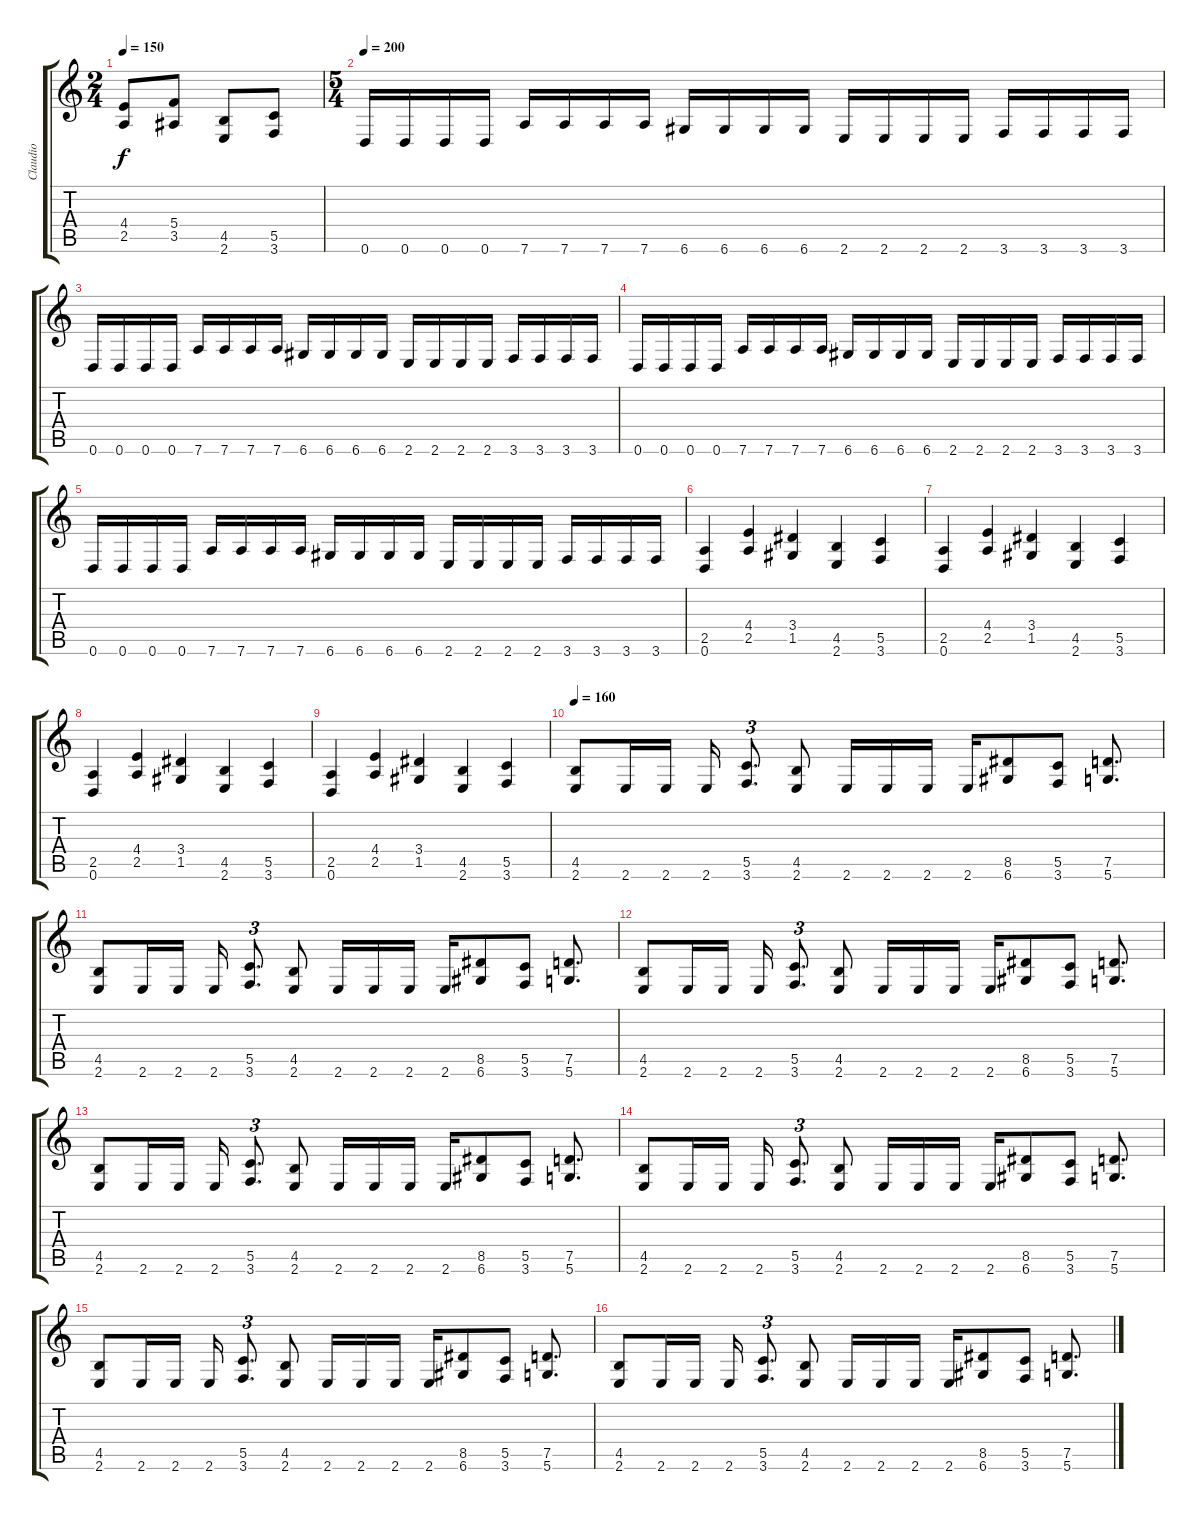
\track ("Claudio" "Claudio") {instrument distortionguitar}
\staff {score tabs}
\tuning (D4 A3 F3 C3 G2 D2) {hide}
\ts (2 4)
\tempo 150
\clef g2
\ks c
(4.4 2.5).8{dy f} (5.4 3.5).8 (4.5 2.6).8 (5.5 3.6).8 |
\ts (5 4)
\tempo 200
0.6.16 0.6.16 0.6.16 0.6.16 7.6.16 7.6.16 7.6.16 7.6.16 6.6.16 6.6.16 6.6.16 6.6.16 2.6.16 2.6.16 2.6.16 2.6.16 3.6.16 3.6.16 3.6.16 3.6.16 |
0.6.16 0.6.16 0.6.16 0.6.16 7.6.16 7.6.16 7.6.16 7.6.16 6.6.16 6.6.16 6.6.16 6.6.16 2.6.16 2.6.16 2.6.16 2.6.16 3.6.16 3.6.16 3.6.16 3.6.16 |
0.6.16 0.6.16 0.6.16 0.6.16 7.6.16 7.6.16 7.6.16 7.6.16 6.6.16 6.6.16 6.6.16 6.6.16 2.6.16 2.6.16 2.6.16 2.6.16 3.6.16 3.6.16 3.6.16 3.6.16 |
0.6.16 0.6.16 0.6.16 0.6.16 7.6.16 7.6.16 7.6.16 7.6.16 6.6.16 6.6.16 6.6.16 6.6.16 2.6.16 2.6.16 2.6.16 2.6.16 3.6.16 3.6.16 3.6.16 3.6.16 |
(2.5 0.6).4 (4.4 2.5).4 (3.4 1.5).4 (4.5 2.6).4 (5.5 3.6).4 |
(2.5 0.6).4 (4.4 2.5).4 (3.4 1.5).4 (4.5 2.6).4 (5.5 3.6).4 |
(2.5 0.6).4 (4.4 2.5).4 (3.4 1.5).4 (4.5 2.6).4 (5.5 3.6).4 |
(2.5 0.6).4 (4.4 2.5).4 (3.4 1.5).4 (4.5 2.6).4 (5.5 3.6).4 |
\tempo 160
(4.5 2.6).8 2.6.16 2.6.16 2.6.16 (5.5 3.6).8{d tu (3 2)} (4.5 2.6).8 2.6.16 2.6.16 2.6.16 2.6.16 (8.5 6.6).8 (5.5 3.6).8 (7.5 5.6).8{d} |
(4.5 2.6).8 2.6.16 2.6.16 2.6.16 (5.5 3.6).8{d tu (3 2)} (4.5 2.6).8 2.6.16 2.6.16 2.6.16 2.6.16 (8.5 6.6).8 (5.5 3.6).8 (7.5 5.6).8{d} |
(4.5 2.6).8 2.6.16 2.6.16 2.6.16 (5.5 3.6).8{d tu (3 2)} (4.5 2.6).8 2.6.16 2.6.16 2.6.16 2.6.16 (8.5 6.6).8 (5.5 3.6).8 (7.5 5.6).8{d} |
(4.5 2.6).8 2.6.16 2.6.16 2.6.16 (5.5 3.6).8{d tu (3 2)} (4.5 2.6).8 2.6.16 2.6.16 2.6.16 2.6.16 (8.5 6.6).8 (5.5 3.6).8 (7.5 5.6).8{d} |
(4.5 2.6).8 2.6.16 2.6.16 2.6.16 (5.5 3.6).8{d tu (3 2)} (4.5 2.6).8 2.6.16 2.6.16 2.6.16 2.6.16 (8.5 6.6).8 (5.5 3.6).8 (7.5 5.6).8{d} |
(4.5 2.6).8 2.6.16 2.6.16 2.6.16 (5.5 3.6).8{d tu (3 2)} (4.5 2.6).8 2.6.16 2.6.16 2.6.16 2.6.16 (8.5 6.6).8 (5.5 3.6).8 (7.5 5.6).8{d} |
(4.5 2.6).8 2.6.16 2.6.16 2.6.16 (5.5 3.6).8{d tu (3 2)} (4.5 2.6).8 2.6.16 2.6.16 2.6.16 2.6.16 (8.5 6.6).8 (5.5 3.6).8 (7.5 5.6).8{d}
